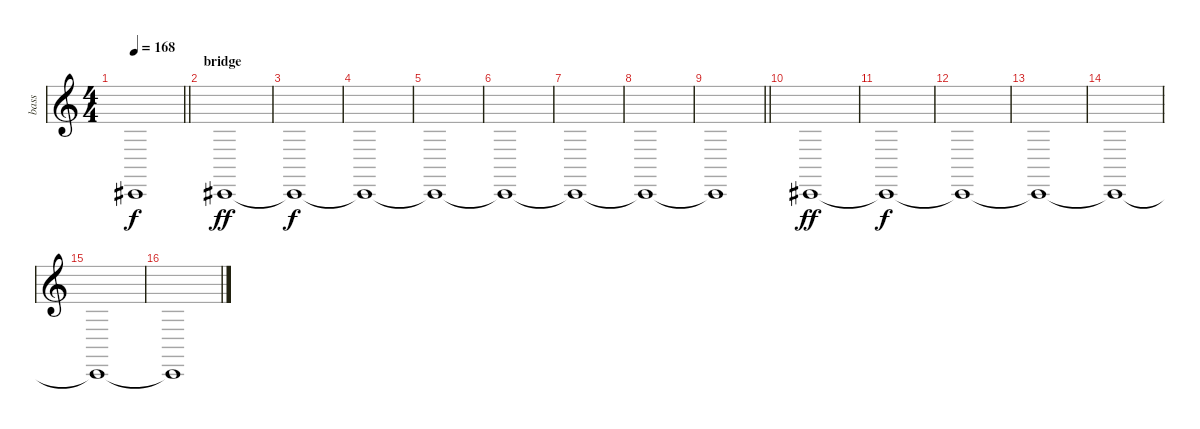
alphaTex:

\track ("bass" "bass") {instrument drawbarorgan}
\staff {score}
\tuning (A3 D3 G2 C2) {hide}
\ts (4 4)
\tempo 168
\clef g2
\barLineRight lightlight
\ks c
1.4{t}.1{dy f} |
\section ("" "bridge")
1.4.1{dy ff} |
1.4{t}.1{dy f} |
1.4{t}.1 |
1.4{t}.1 |
1.4{t}.1 |
1.4{t}.1 |
1.4{t}.1 |
\barLineRight lightlight
1.4{t}.1 |
1.4.1{dy ff} |
1.4{t}.1{dy f} |
1.4{t}.1 |
1.4{t}.1 |
1.4{t}.1 |
1.4{t}.1 |
1.4{t}.1
